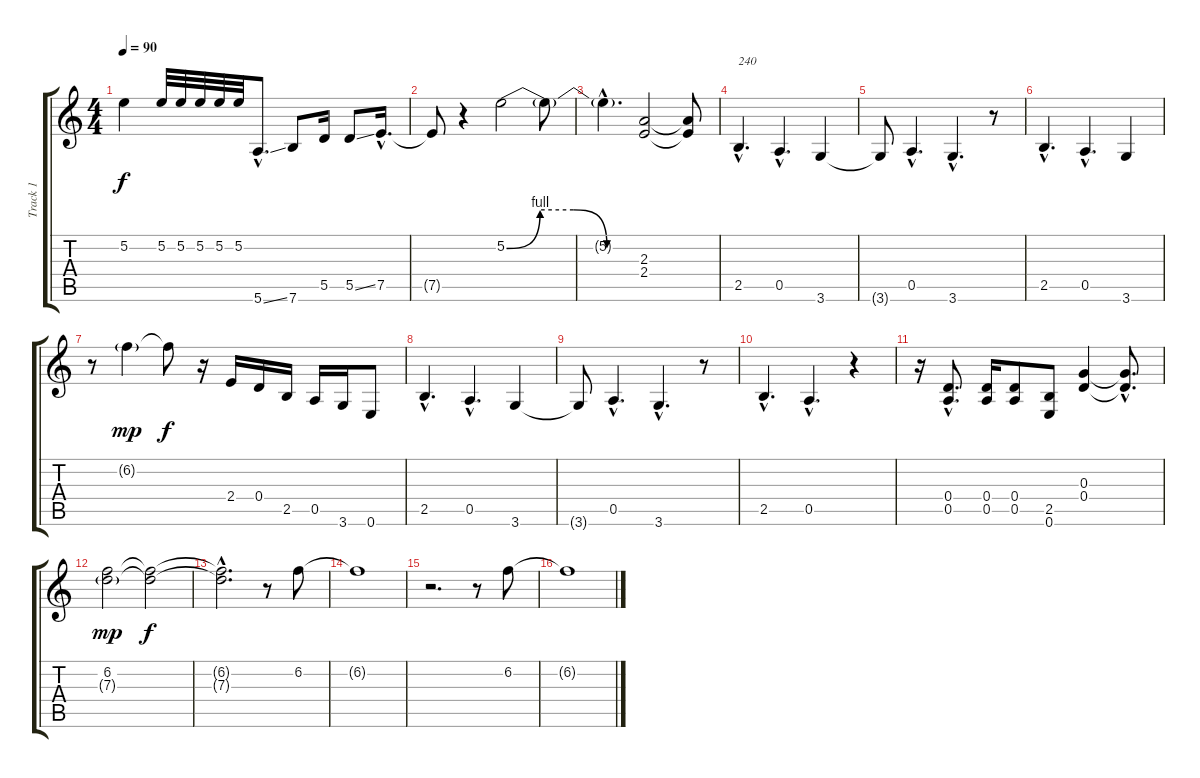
\track ("Track 1" "Track 1") {instrument electricguitarjazz}
\staff {score tabs}
\tuning (E4 B3 G3 D3 A2 E2) {hide}
\ts (4 4)
\tempo 90
\clef g2
\ks c
5.2{t}.4{dy f} 5.2.32 5.2.32 5.2.32 5.2.32 5.2.32 5.6{ss hac}.8{d} 7.6.8 5.5.16 5.5{ss}.8 7.5{hac}.16{d} |
7.5{t}.8 r.4 5.2{be (custom 0 0 15 4 30 4 45 0 60 0)}.2 5.2{t}.8 |
5.2{hac t}.4{d} (2.3 2.4).2 (2.3{t} 2.4{t}).8 |
2.5{hac}.4{d txt "240"} 0.5{hac}.4{d} 3.6.4 |
3.6{t}.8 0.5{hac}.4{d} 3.6{hac}.4{d} r.8 |
2.5{hac}.4{d} 0.5{hac}.4{d} 3.6.4 |
r.8 6.2{g}.4{dy mp} 6.2{t}.8{dy f} r.16 2.4.16 0.4.16 2.5.16 0.5.16 3.6.16 0.6.8 |
2.5{hac}.4{d} 0.5{hac}.4{d} 3.6.4 |
3.6{t}.8 0.5{hac}.4{d} 3.6{hac}.4{d} r.8 |
2.5{hac}.4{d} 0.5{hac}.4{d} r.4 |
r.16 (0.4{hac} 0.5{hac}).8{d} (0.4 0.5).16 (0.4 0.5).8 (2.5 0.6).8 (0.3 0.4).4 (0.3{hac t} 0.4{hac t}).8{d} |
(6.2 7.3{g}).2{dy mp} (6.2{t} 7.3{t}).2{dy f} |
(6.2{hac t} 7.3{hac t}).2{d} r.8 6.2.8 |
6.2{t}.1 |
r.2{d} r.8 6.2.8 |
6.2{t}.1
